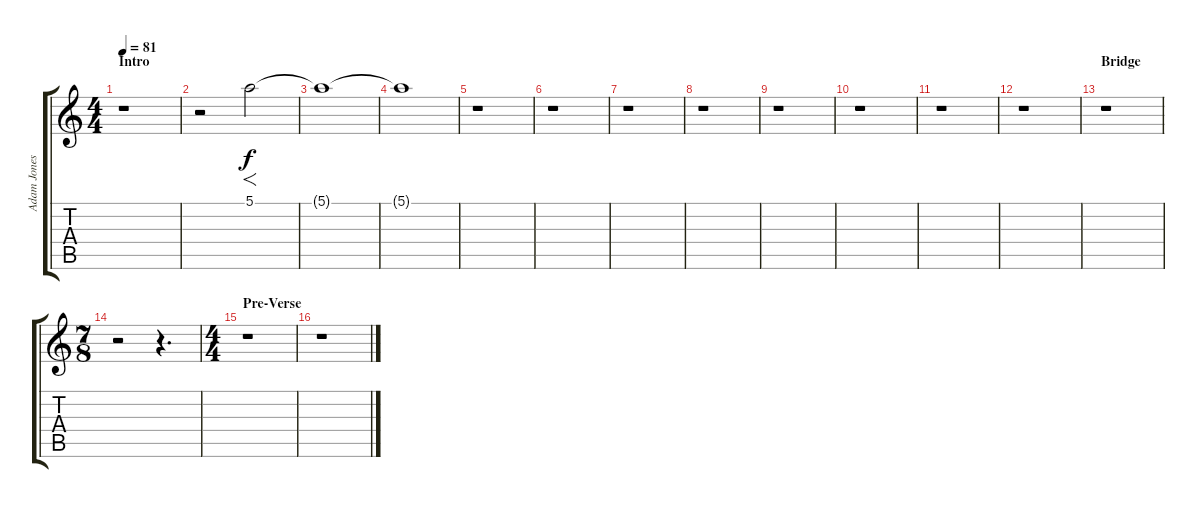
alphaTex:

\track ("Adam Jones" "Adam Jones") {instrument electricguitarjazz}
\staff {score tabs}
\tuning (E4 B3 G3 D3 A2 D2) {hide}
\ts (4 4)
\section ("" "Intro")
\tempo 81
\clef g2
\ks c
r.1{dy f instrument electricguitarjazz} |
r.2 5.1.2{f volume 16} |
5.1{t}.1 |
5.1{t}.1 |
r.1 |
r.1 |
r.1 |
r.1 |
r.1 |
r.1 |
r.1 |
r.1 |
\section ("" "Bridge")
r.1 |
\ts (7 8)
r.2 r.4{d} |
\ts (4 4)
\section ("" "Pre-Verse")
r.1 |
r.1
